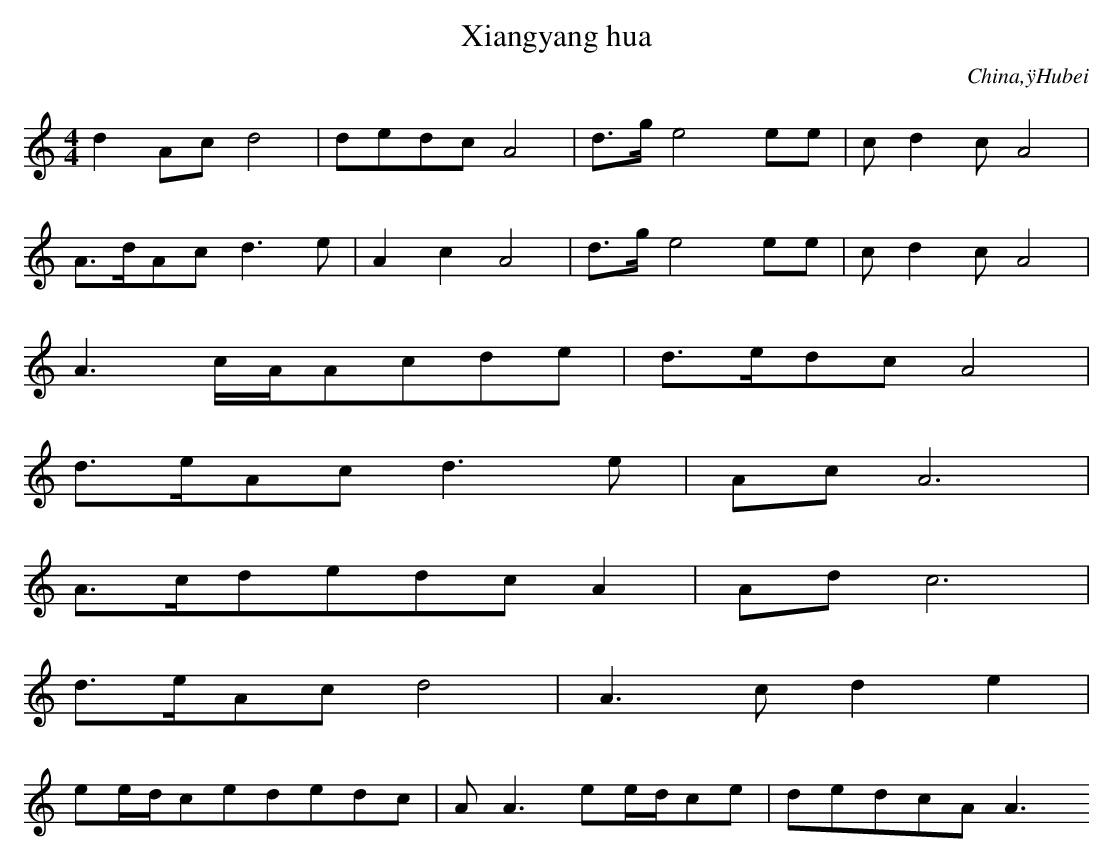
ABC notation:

X:1
T: Xiangyang hua
O: China,ÿHubei
M: 4/4
L: 1/16
K: C
d4A2c2d8 | d2e2d2c2A8 | d3ge8e2e2 | c2d4c2A8 |
A3dA2c2d6e2 | A4c4A8 | d3ge8e2e2 | c2d4c2A8 |
A6cAA2c2d2e2 | d3ed2c2A8 |
d3eA2c2d6e2 | A2c2A12 |
A3cd2e2d2c2A4 | A2d2c12 |
d3eA2c2d8 | A6c2d4e4 |
e2edc2e2d2e2d2c2 | A2A6e2edc2e2 | d2e2d2c2A2A6
